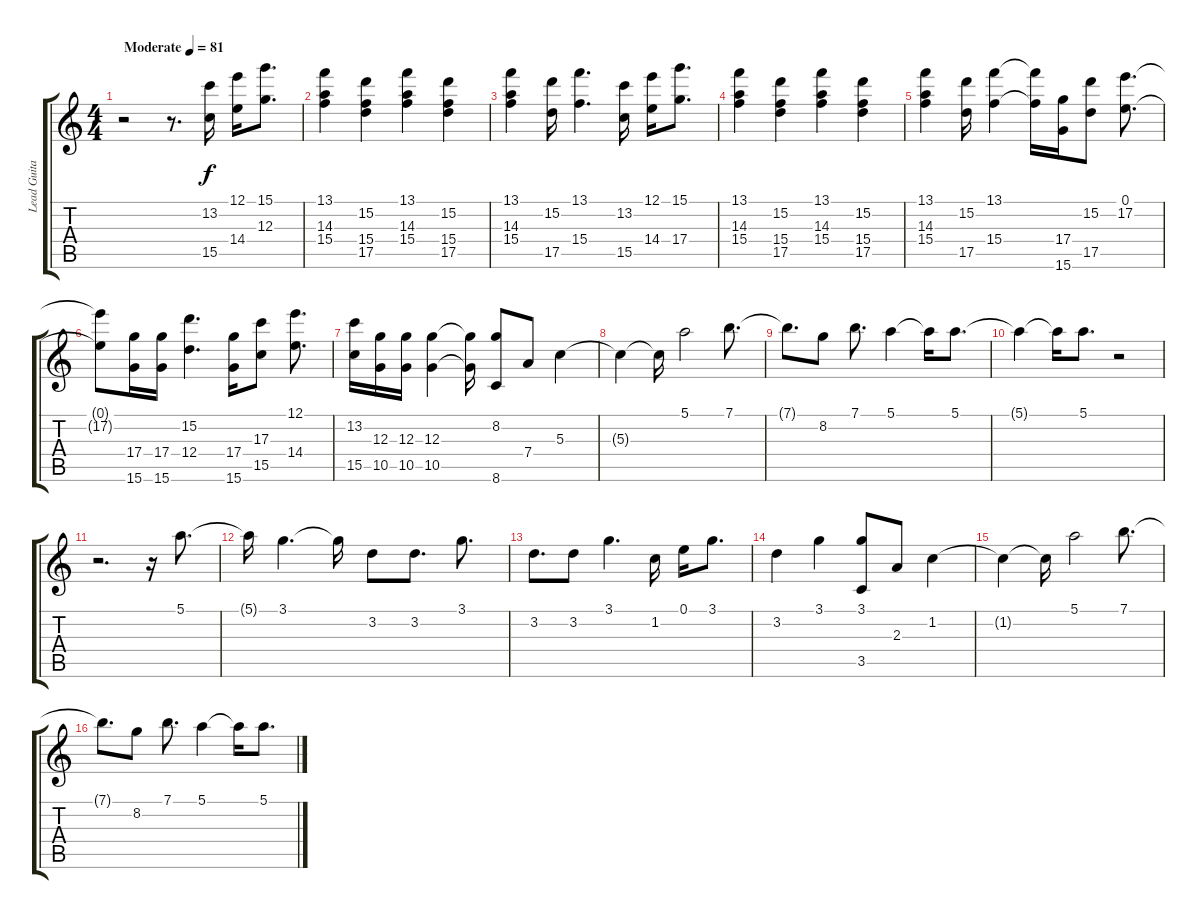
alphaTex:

\track ("Lead Guitar" "Lead Guita") {instrument acousticguitarnylon}
\staff {score tabs}
\tuning (E4 B3 G3 D3 A2 E2) {hide}
\ts (4 4)
\tempo (81 "Moderate")
\clef g2
\ks c
r.2{dy f instrument acousticguitarnylon} r.8{d} (13.2 15.5).16 (12.1 14.4).16 (15.1 12.3).8{d} |
(13.1 14.3 15.4).4 (15.2 15.4 17.5).4 (13.1 14.3 15.4).4 (15.2 15.4 17.5).4 |
(13.1 14.3 15.4).4 (15.2 17.5).16 (13.1 15.4).4{d} (13.2 15.5).16 (12.1 14.4).16 (15.1 17.4).8{d} |
(13.1 14.3 15.4).4 (15.2 15.4 17.5).4 (13.1 14.3 15.4).4 (15.2 15.4 17.5).4 |
(13.1 14.3 15.4).4 (15.2 17.5).16 (13.1 15.4).4 (13.1{t} 15.4{t}).16 (17.4 15.6).16 (15.2 17.5).8 (0.1 17.2).8{d} |
(0.1{t} 17.2{t}).8 (17.4 15.6).16 (17.4 15.6).16 (15.2 12.4).4{d} (17.4 15.6).16 (17.3 15.5).8 (12.1 14.4).8{d} |
(13.2 15.5).16 (12.3 10.5).16 (12.3 10.5).16 (12.3 10.5).4 (12.3{t} 10.5{t}).16 (8.2 8.6).8 7.4.8 5.3.4 |
5.3{t}.4 5.3{t}.16 5.1.2 7.1.8{d} |
7.1{t}.8{d} 8.2.8 7.1.8{d} 5.1.4 5.1{t}.16 5.1.8{d} |
5.1{t}.4 5.1{t}.16 5.1.8{d} r.2 |
r.2{d} r.16 5.1.8{d} |
5.1{t}.16 3.1.4{d} 3.1{t}.16 3.2.8 3.2.8{d} 3.1.8{d} |
3.2.8{d} 3.2.8 3.1.4{d} 1.2.16 0.1.16 3.1.8{d} |
3.2.4 3.1.4 (3.1 3.5).8 2.3.8 1.2.4 |
1.2{t}.4 1.2{t}.16 5.1.2 7.1.8{d} |
7.1{t}.8{d} 8.2.8 7.1.8{d} 5.1.4 5.1{t}.16 5.1.8{d}
